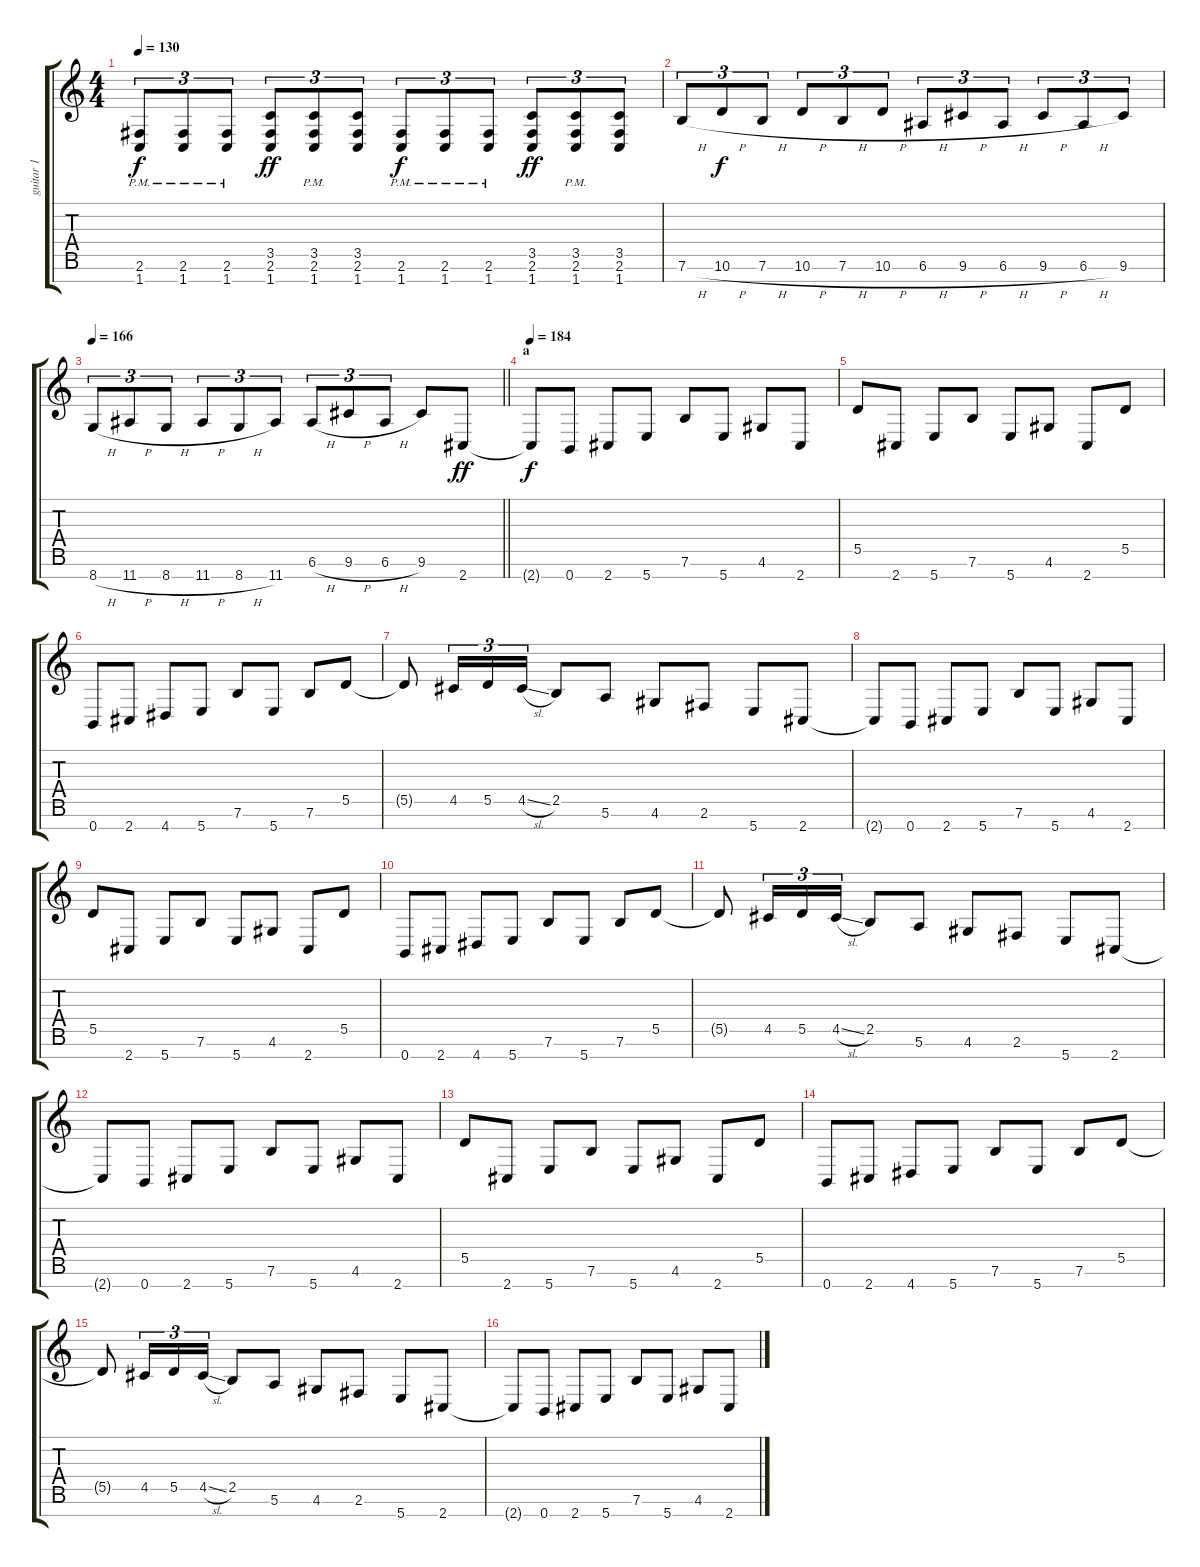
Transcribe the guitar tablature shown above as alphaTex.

\track ("guitar 1" "guitar 1") {instrument distortionguitar}
\staff {score tabs}
\tuning (E4 B3 G3 D3 A2 E2 B1) {hide}
\ts (4 4)
\tempo 130
\clef g2
\ks c
(2.6{pm} 1.7{pm}).8{tu (3 2) dy f} (2.6{pm} 1.7{pm}).8{tu (3 2)} (2.6{pm} 1.7{pm}).8{tu (3 2)} (3.5 2.6 1.7).8{tu (3 2) dy ff} (3.5{pm} 2.6{pm} 1.7{pm}).8{tu (3 2)} (3.5 2.6 1.7).8{tu (3 2)} (2.6{pm} 1.7{pm}).8{tu (3 2) dy f} (2.6{pm} 1.7{pm}).8{tu (3 2)} (2.6{pm} 1.7{pm}).8{tu (3 2)} (3.5 2.6 1.7).8{tu (3 2) dy ff} (3.5{pm} 2.6{pm} 1.7{pm}).8{tu (3 2)} (3.5 2.6 1.7).8{tu (3 2)} |
7.6{h}.8{tu (3 2)} 10.6{h}.8{tu (3 2) dy f} 7.6{h}.8{tu (3 2)} 10.6{h}.8{tu (3 2)} 7.6{h}.8{tu (3 2)} 10.6{h}.8{tu (3 2)} 6.6{h}.8{tu (3 2)} 9.6{h}.8{tu (3 2)} 6.6{h}.8{tu (3 2)} 9.6{h}.8{tu (3 2)} 6.6{h}.8{tu (3 2)} 9.6.8{tu (3 2)} |
\tempo 166
\barLineRight lightlight
8.7{h}.8{tu (3 2)} 11.7{h}.8{tu (3 2)} 8.7{h}.8{tu (3 2)} 11.7{h}.8{tu (3 2)} 8.7{h}.8{tu (3 2)} 11.7.8{tu (3 2)} 6.6{h}.8{tu (3 2)} 9.6{h}.8{tu (3 2)} 6.6{h}.8{tu (3 2)} 9.6.8 2.7.8{dy ff} |
\section ("" "a")
\tempo 184
2.7{t}.8{dy f} 0.7.8 2.7.8 5.7.8 7.6.8 5.7.8 4.6.8 2.7.8 |
5.5.8 2.7.8 5.7.8 7.6.8 5.7.8 4.6.8 2.7.8 5.5.8 |
0.7.8 2.7.8 4.7.8 5.7.8 7.6.8 5.7.8 7.6.8 5.5.8 |
5.5{t}.8 4.5.16{tu (3 2)} 5.5.16{tu (3 2)} 4.5{sl}.16{tu (3 2)} 2.5.8 5.6.8 4.6.8 2.6.8 5.7.8 2.7.8 |
2.7{t}.8 0.7.8 2.7.8 5.7.8 7.6.8 5.7.8 4.6.8 2.7.8 |
5.5.8 2.7.8 5.7.8 7.6.8 5.7.8 4.6.8 2.7.8 5.5.8 |
0.7.8 2.7.8 4.7.8 5.7.8 7.6.8 5.7.8 7.6.8 5.5.8 |
5.5{t}.8 4.5.16{tu (3 2)} 5.5.16{tu (3 2)} 4.5{sl}.16{tu (3 2)} 2.5.8 5.6.8 4.6.8 2.6.8 5.7.8 2.7.8 |
2.7{t}.8 0.7.8 2.7.8 5.7.8 7.6.8 5.7.8 4.6.8 2.7.8 |
5.5.8 2.7.8 5.7.8 7.6.8 5.7.8 4.6.8 2.7.8 5.5.8 |
0.7.8 2.7.8 4.7.8 5.7.8 7.6.8 5.7.8 7.6.8 5.5.8 |
5.5{t}.8 4.5.16{tu (3 2)} 5.5.16{tu (3 2)} 4.5{sl}.16{tu (3 2)} 2.5.8 5.6.8 4.6.8 2.6.8 5.7.8 2.7.8 |
2.7{t}.8 0.7.8 2.7.8 5.7.8 7.6.8 5.7.8 4.6.8 2.7.8
